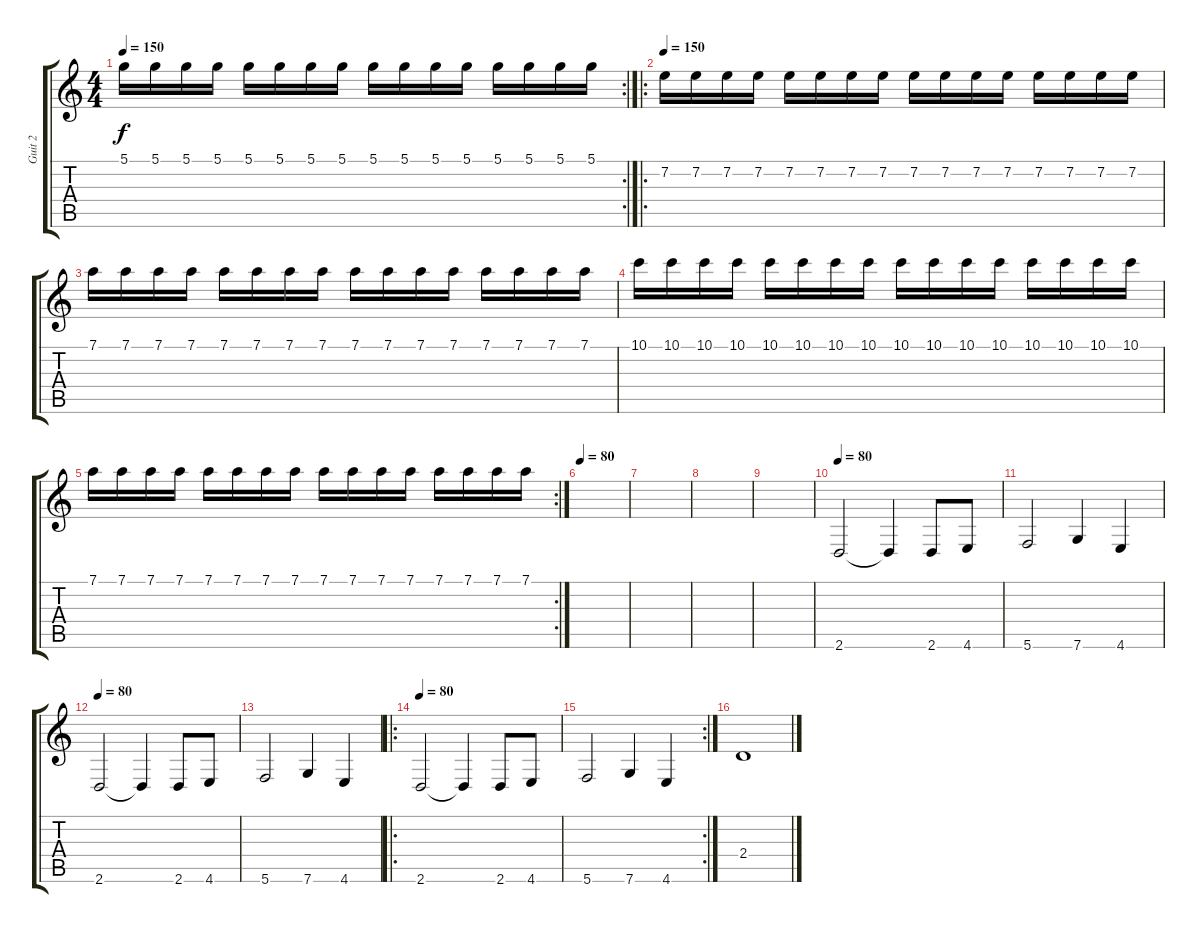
\track ("Guit 2" "Guit 2") {instrument distortionguitar}
\staff {score tabs}
\tuning (D4 A3 F3 C3 G2 C2) {hide}
\rc 2
\ts (4 4)
\tempo 150
\clef g2
\ks c
5.1.16{dy f} 5.1.16 5.1.16 5.1.16 5.1.16 5.1.16 5.1.16 5.1.16 5.1.16 5.1.16 5.1.16 5.1.16 5.1.16 5.1.16 5.1.16 5.1.16 |
\ro
\tempo 150
7.2.16 7.2.16 7.2.16 7.2.16 7.2.16 7.2.16 7.2.16 7.2.16 7.2.16 7.2.16 7.2.16 7.2.16 7.2.16 7.2.16 7.2.16 7.2.16 |
7.1.16 7.1.16 7.1.16 7.1.16 7.1.16 7.1.16 7.1.16 7.1.16 7.1.16 7.1.16 7.1.16 7.1.16 7.1.16 7.1.16 7.1.16 7.1.16 |
10.1.16 10.1.16 10.1.16 10.1.16 10.1.16 10.1.16 10.1.16 10.1.16 10.1.16 10.1.16 10.1.16 10.1.16 10.1.16 10.1.16 10.1.16 10.1.16 |
\rc 2
7.1.16 7.1.16 7.1.16 7.1.16 7.1.16 7.1.16 7.1.16 7.1.16 7.1.16 7.1.16 7.1.16 7.1.16 7.1.16 7.1.16 7.1.16 7.1.16 |
\tempo 80
|
|
|
|
\tempo 80
2.6.2 2.6{t}.4 2.6.8 4.6.8 |
5.6.2 7.6.4 4.6.4 |
\tempo 80
2.6.2 2.6{t}.4 2.6.8 4.6.8 |
5.6.2 7.6.4 4.6.4 |
\ro
\tempo 80
2.6.2 2.6{t}.4 2.6.8 4.6.8 |
\rc 2
5.6.2 7.6.4 4.6.4 |
2.4.1
